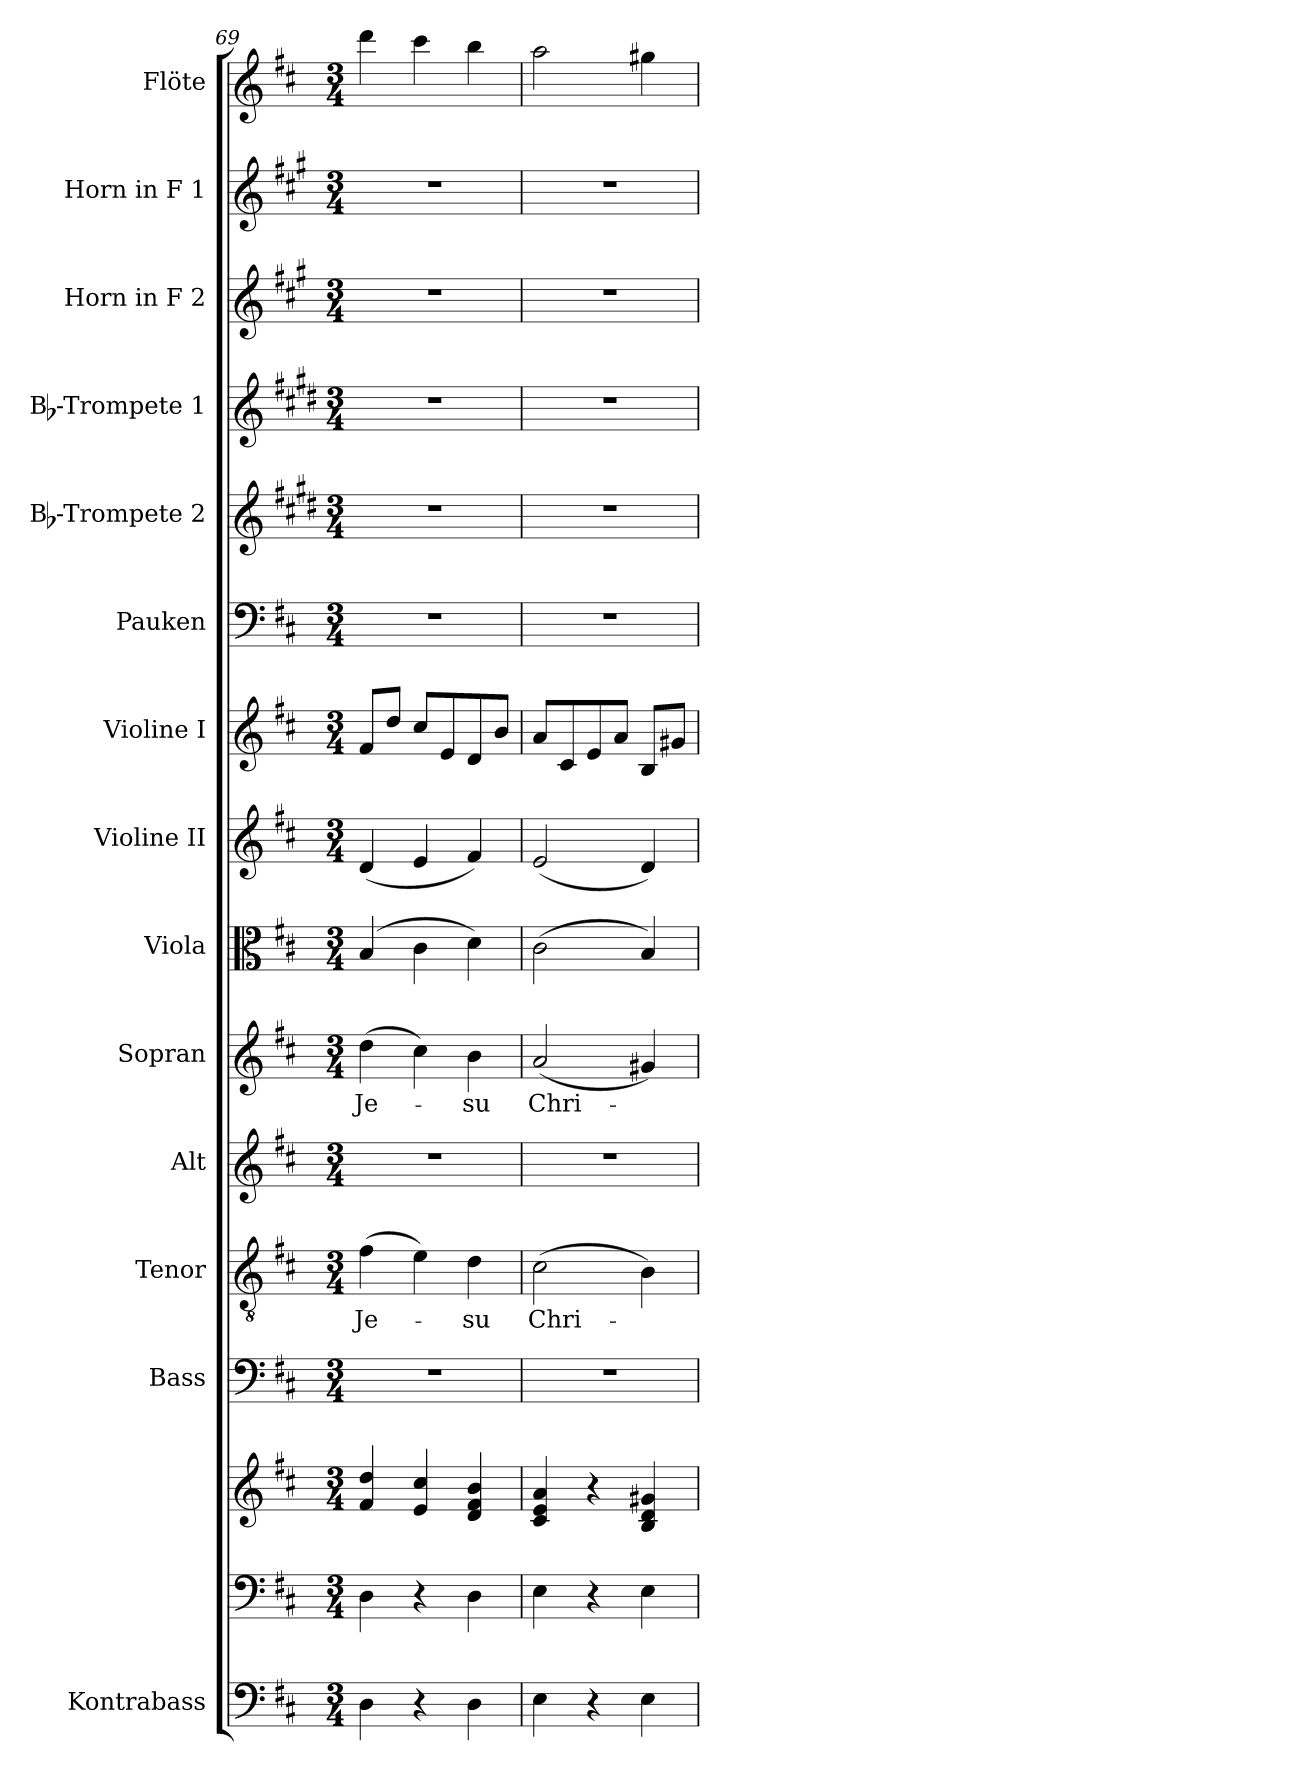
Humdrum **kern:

**kern	**kern	**kern	**kern	**kern	**text	**kern	**kern	**text	**kern	**kern	**kern	**kern	**kern	**kern	**kern	**kern	**kern
*part15	*part14	*part14	*part13	*part12	*part12	*part11	*part10	*part10	*part9	*part8	*part7	*part6	*part5	*part4	*part3	*part2	*part1
*staff16	*staff15	*staff14	*staff13	*staff12	*staff12	*staff11	*staff10	*staff10	*staff9	*staff8	*staff7	*staff6	*staff5	*staff4	*staff3	*staff2	*staff1
*I"Kontrabass	*	*	*I"Bass	*I"Tenor	*	*I"Alt	*I"Sopran	*	*I"Viola	*I"Violine II	*I"Violine I	*I"Pauken	*I"Bb-Trompete 2	*I"Bb-Trompete 1	*I"Horn in F 2	*I"Horn in F 1	*I"Flöte
*I'Kb.	*	*	*I'B.	*I'T.	*	*I'A.	*I'S.	*	*I'Vla.	*I'Vl. II	*I'Vl. I	*I'Pk.	*I'Bb Trp. 2	*I'Bb Trp. 1	*	*	*I'Fl.
*clefF4	*clefF4	*clefG2	*clefF4	*clefGv2	*	*clefG2	*clefG2	*	*clefC3	*clefG2	*clefG2	*clefF4	*clefG2	*clefG2	*clefG2	*clefG2	*clefG2
*ITrd7c12	*	*	*	*	*	*	*	*	*	*	*	*	*ITrd1c2	*ITrd1c2	*ITrd4c7	*ITrd4c7	*
*k[f#c#]	*k[f#c#]	*k[f#c#]	*k[f#c#]	*k[f#c#]	*	*k[f#c#]	*k[f#c#]	*	*k[f#c#]	*k[f#c#]	*k[f#c#]	*k[f#c#]	*k[f#c#]	*k[f#c#]	*k[f#c#]	*k[f#c#]	*k[f#c#]
*D:	*D:	*D:	*D:	*D:	*	*D:	*D:	*	*D:	*D:	*D:	*D:	*D:	*D:	*D:	*D:	*D:
*M3/4	*M3/4	*M3/4	*M3/4	*M3/4	*	*M3/4	*M3/4	*	*M3/4	*M3/4	*M3/4	*M3/4	*M3/4	*M3/4	*M3/4	*M3/4	*M3/4
=69	=69	=69	=69	=69	=69	=69	=69	=69	=69	=69	=69	=69	=69	=69	=69	=69	=69
!	!	!	!	!	!LO:LY:b	!	!	!LO:LY:b	!	!	!	!	!	!	!	!	!
4DD\	4D\	4f#/ 4dd/	2.r	(>4f#\	Je-	2.r	(>4dd\	Je-	(4B/	(<4d/	8f#/L	2.r	2.r	2.r	2.r	2.r	4ddd\
.	.	.	.	.	.	.	.	.	.	.	8dd/J	.	.	.	.	.	.
4r	4r	4e/ 4cc#/	.	4e\)	.	.	4cc#\)	.	4c#\	4e/	8cc#/L	.	.	.	.	.	4ccc#\
.	.	.	.	.	.	.	.	.	.	.	8e/	.	.	.	.	.	.
!	!	!	!	!	!LO:LY:b	!	!	!LO:LY:b	!	!	!	!	!	!	!	!	!
4DD\	4D\	4d/ 4f#/ 4b/	.	4d\	-su	.	4b\	-su	4d\)	4f#/)	8d/	.	.	.	.	.	4bb\
.	.	.	.	.	.	.	.	.	.	.	8b/J	.	.	.	.	.	.
!!LO:PB:g=z
=70	=70	=70	=70	=70	=70	=70	=70	=70	=70	=70	=70	=70	=70	=70	=70	=70	=70
!	!	!	!	!	!LO:LY:b	!	!	!LO:LY:b	!	!	!	!	!	!	!	!	!
4EE\	4E\	4c#/ 4e/ 4a/	2.r	(>2c#\	Chri-	2.r	(<2a/	Chri-	(>2c#\	(<2e/	8a/L	2.r	2.r	2.r	2.r	2.r	2aa\
.	.	.	.	.	.	.	.	.	.	.	8c#/	.	.	.	.	.	.
4r	4r	4r	.	.	.	.	.	.	.	.	8e/	.	.	.	.	.	.
.	.	.	.	.	.	.	.	.	.	.	8a/J	.	.	.	.	.	.
4EE\	4E\	4B/ 4d/ 4g#X/	.	4B\)	.	.	4g#X/)	.	4B/)	4d/)	8B/L	.	.	.	.	.	4gg#X\
.	.	.	.	.	.	.	.	.	.	.	8g#X/J	.	.	.	.	.	.
=	=	=	=	=	=	=	=	=	=	=	=	=	=	=	=	=	=
*-	*-	*-	*-	*-	*-	*-	*-	*-	*-	*-	*-	*-	*-	*-	*-	*-	*-
